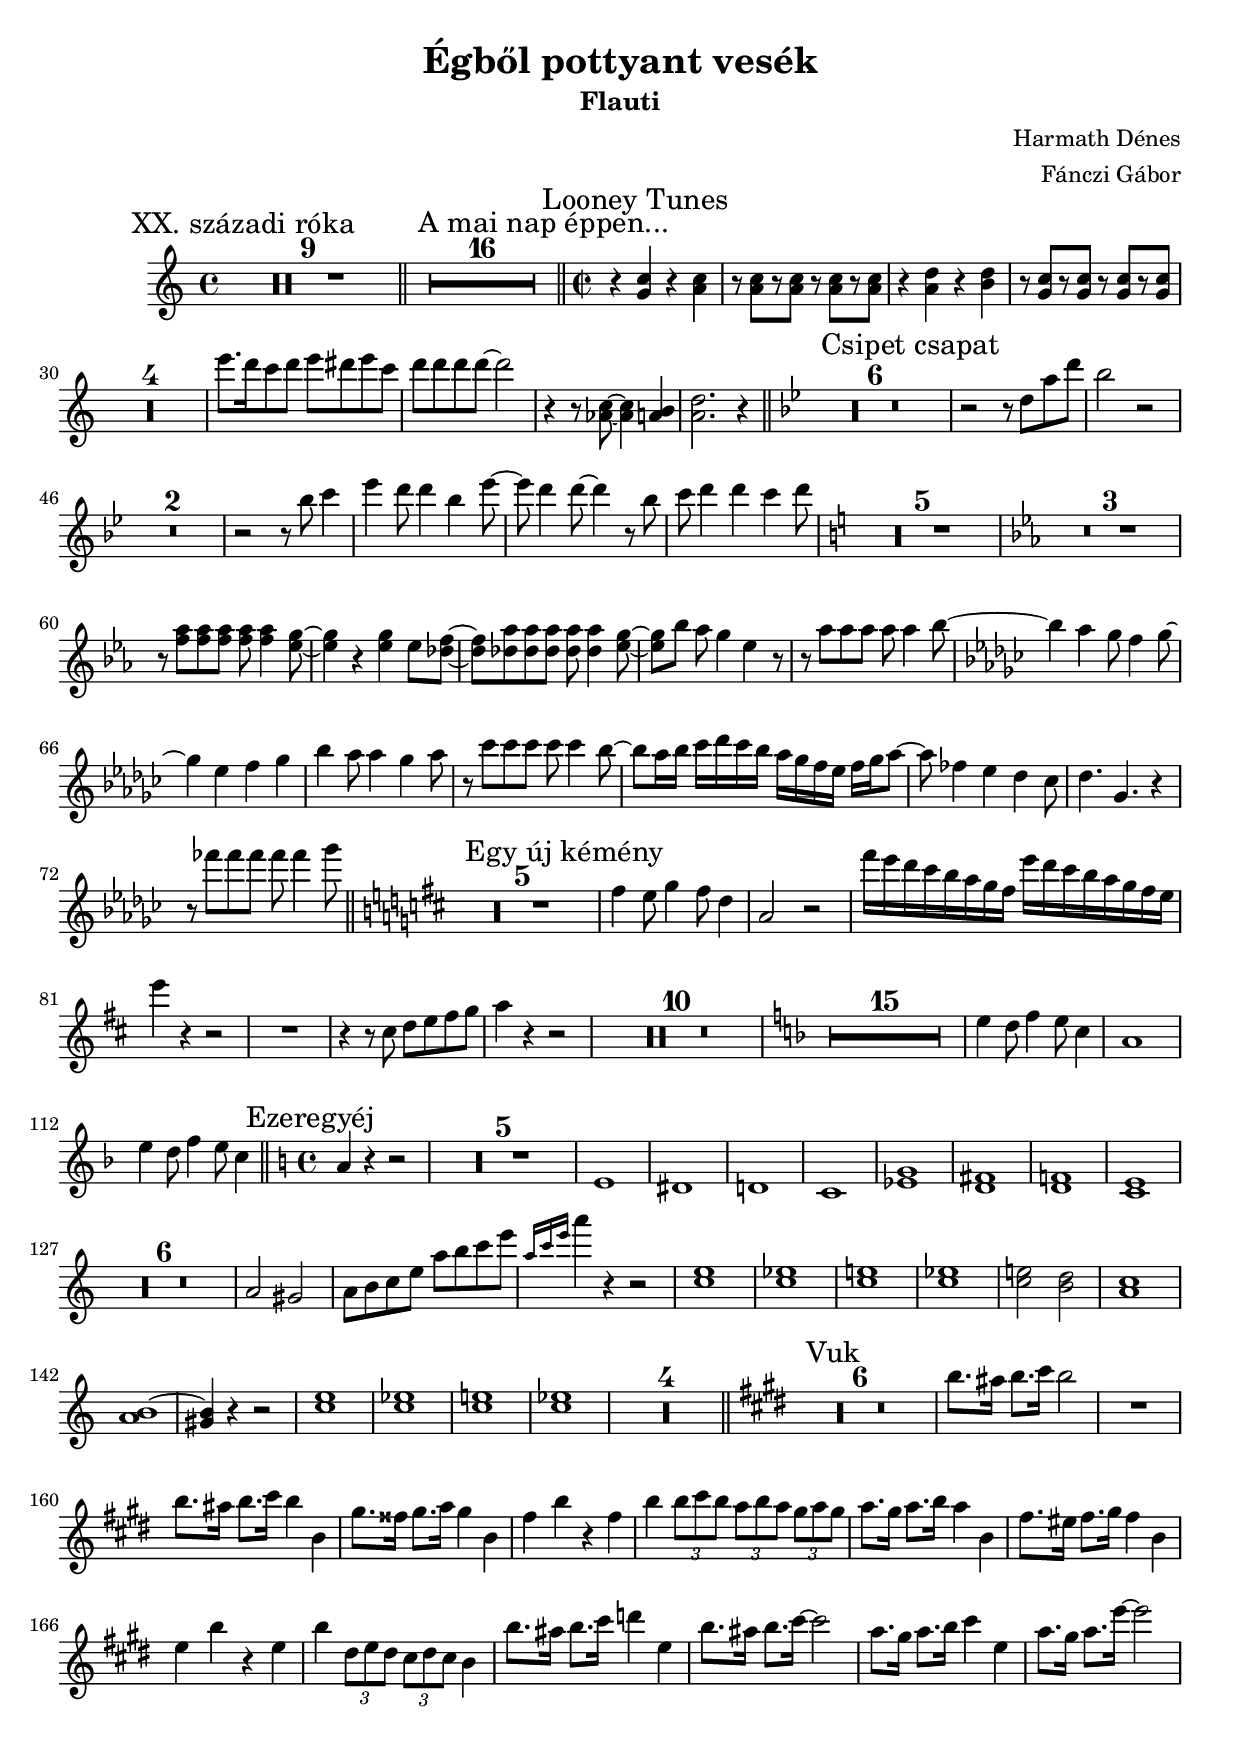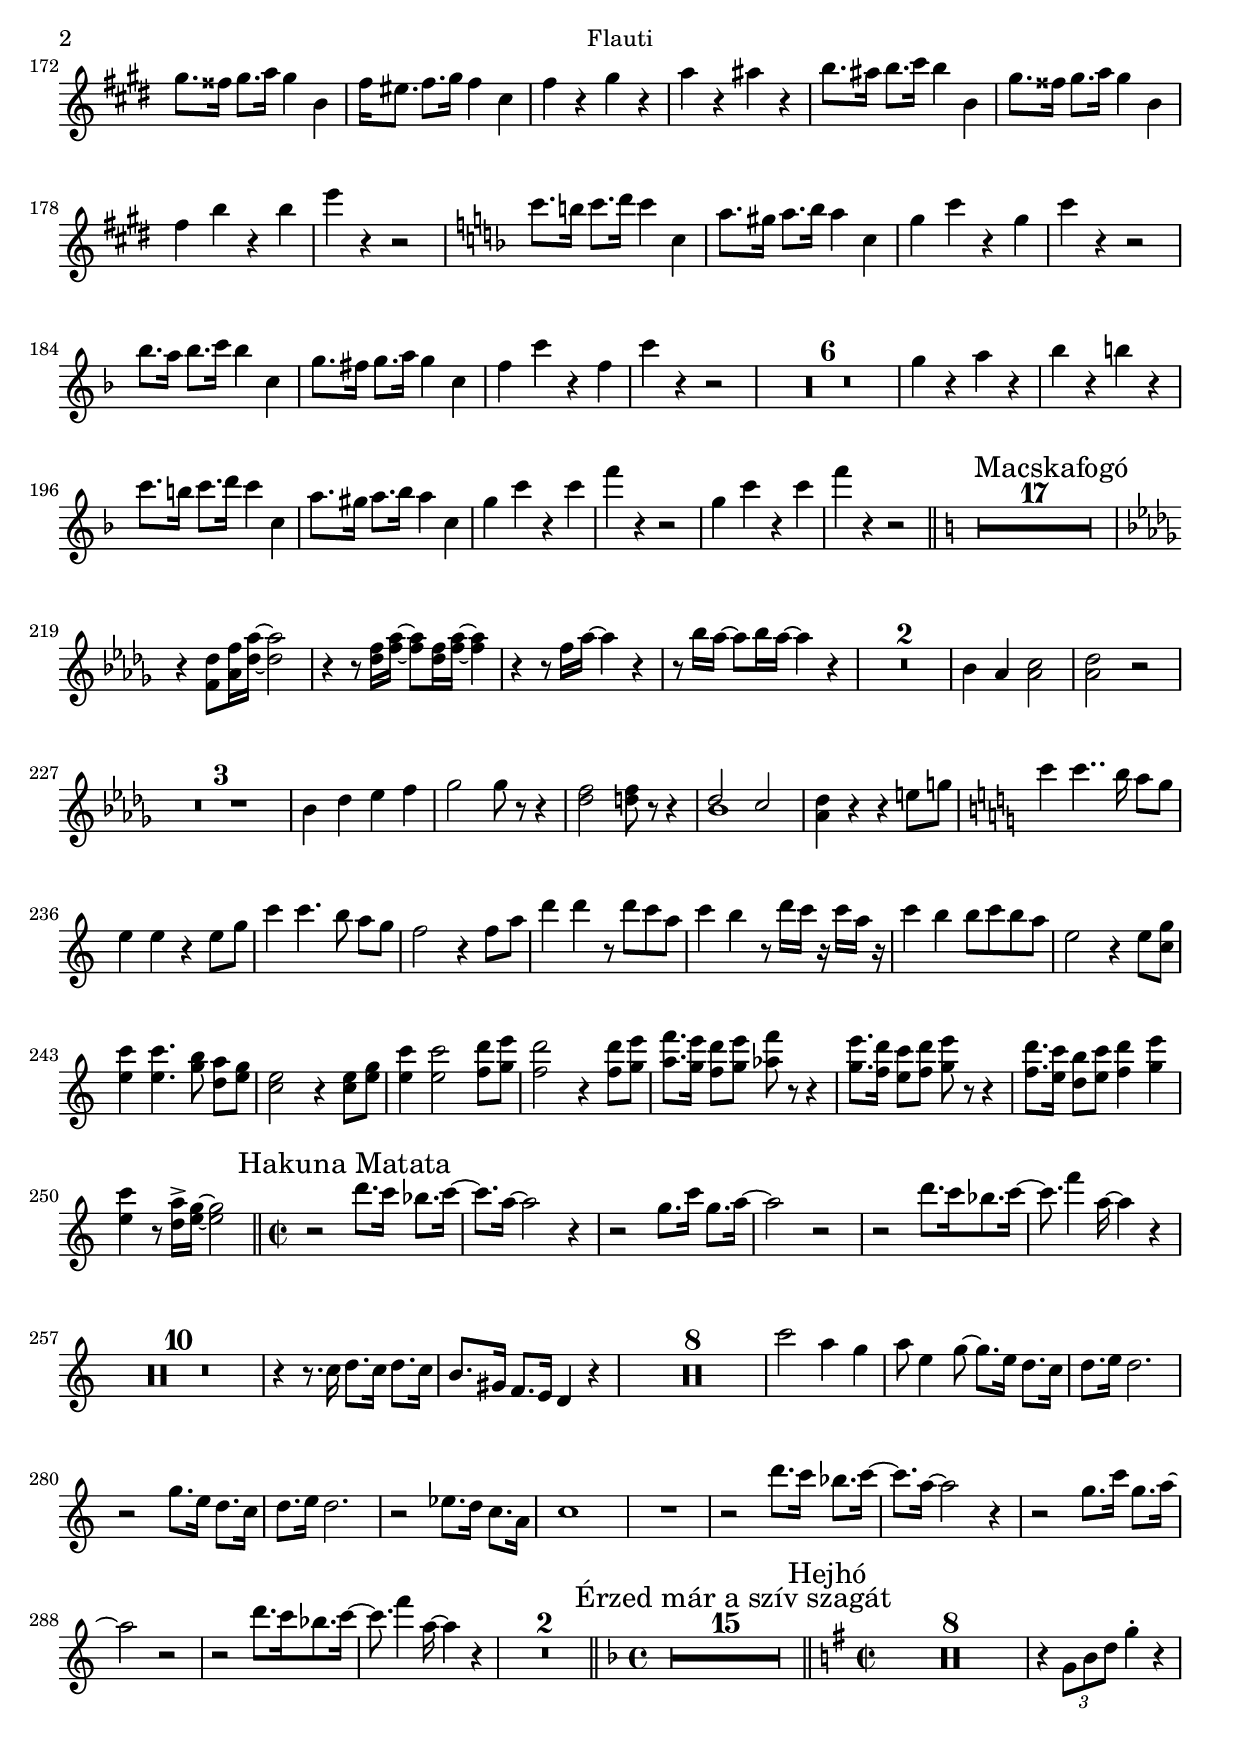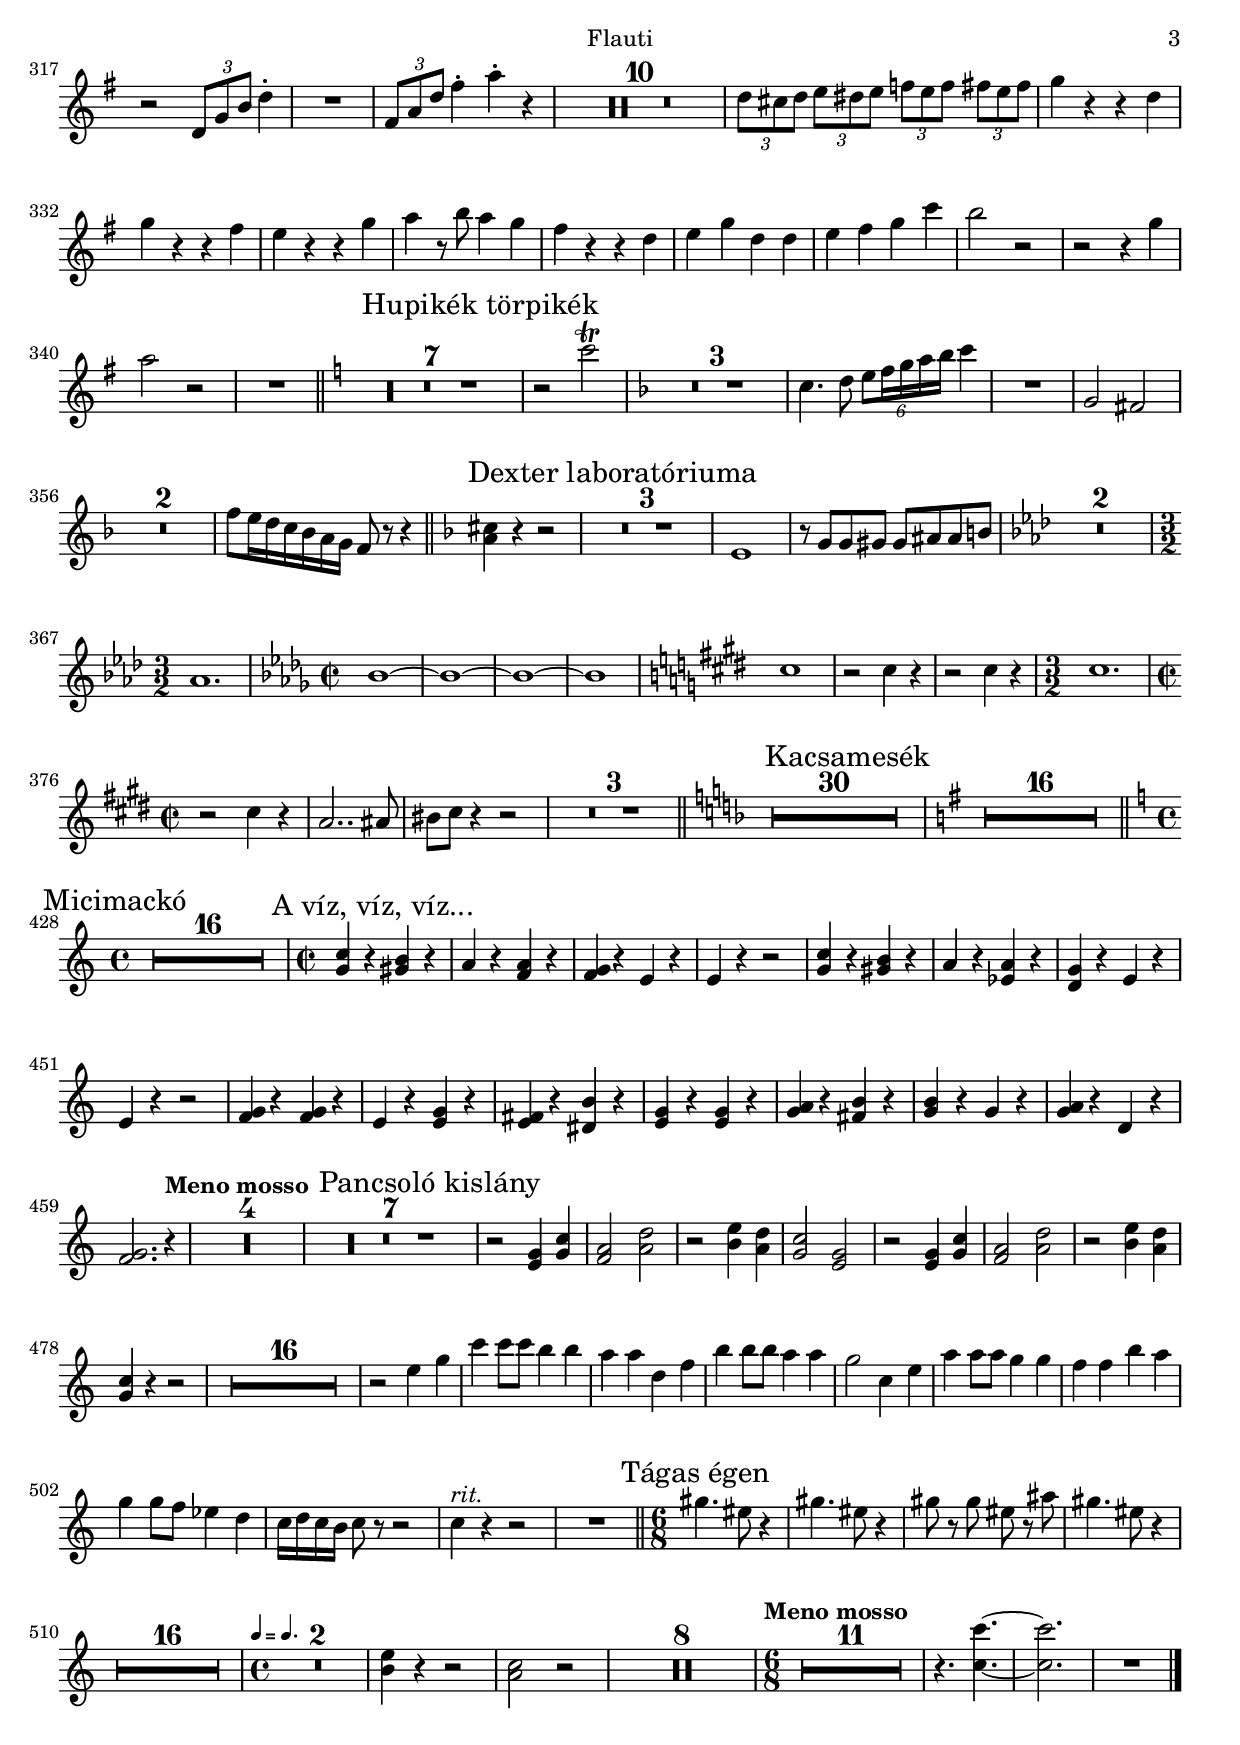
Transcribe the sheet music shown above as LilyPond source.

\include "Global.ly"

\header { instrument = "Flauti" }

\score { << \Global \\ \oneVoice \Flauti >> }

\paper { ragged-last-bottom = ##f }